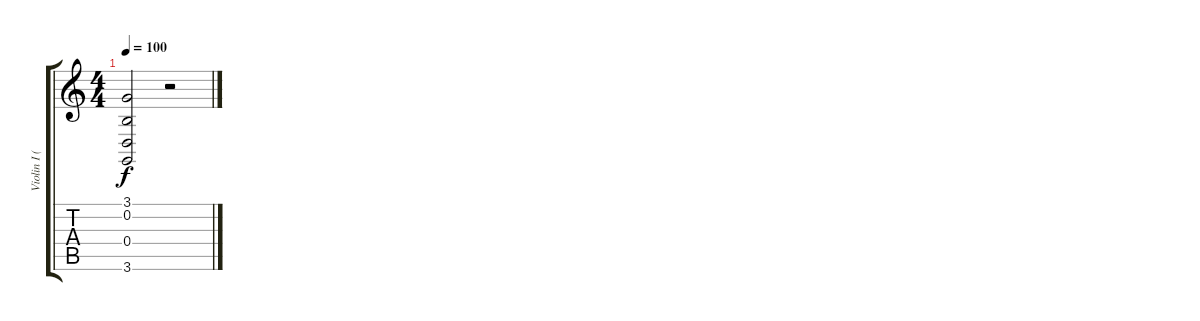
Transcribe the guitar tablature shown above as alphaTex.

\track ("Violin I (mute)" "Violin I (") {instrument violin}
\staff {score tabs}
\tuning (E4 B3 G3 D3 A2 E2) {hide}
\ts (4 4)
\tempo 100
\clef g2
\ks c
(3.1 0.2 0.4 3.6).2{dy f} r.2
